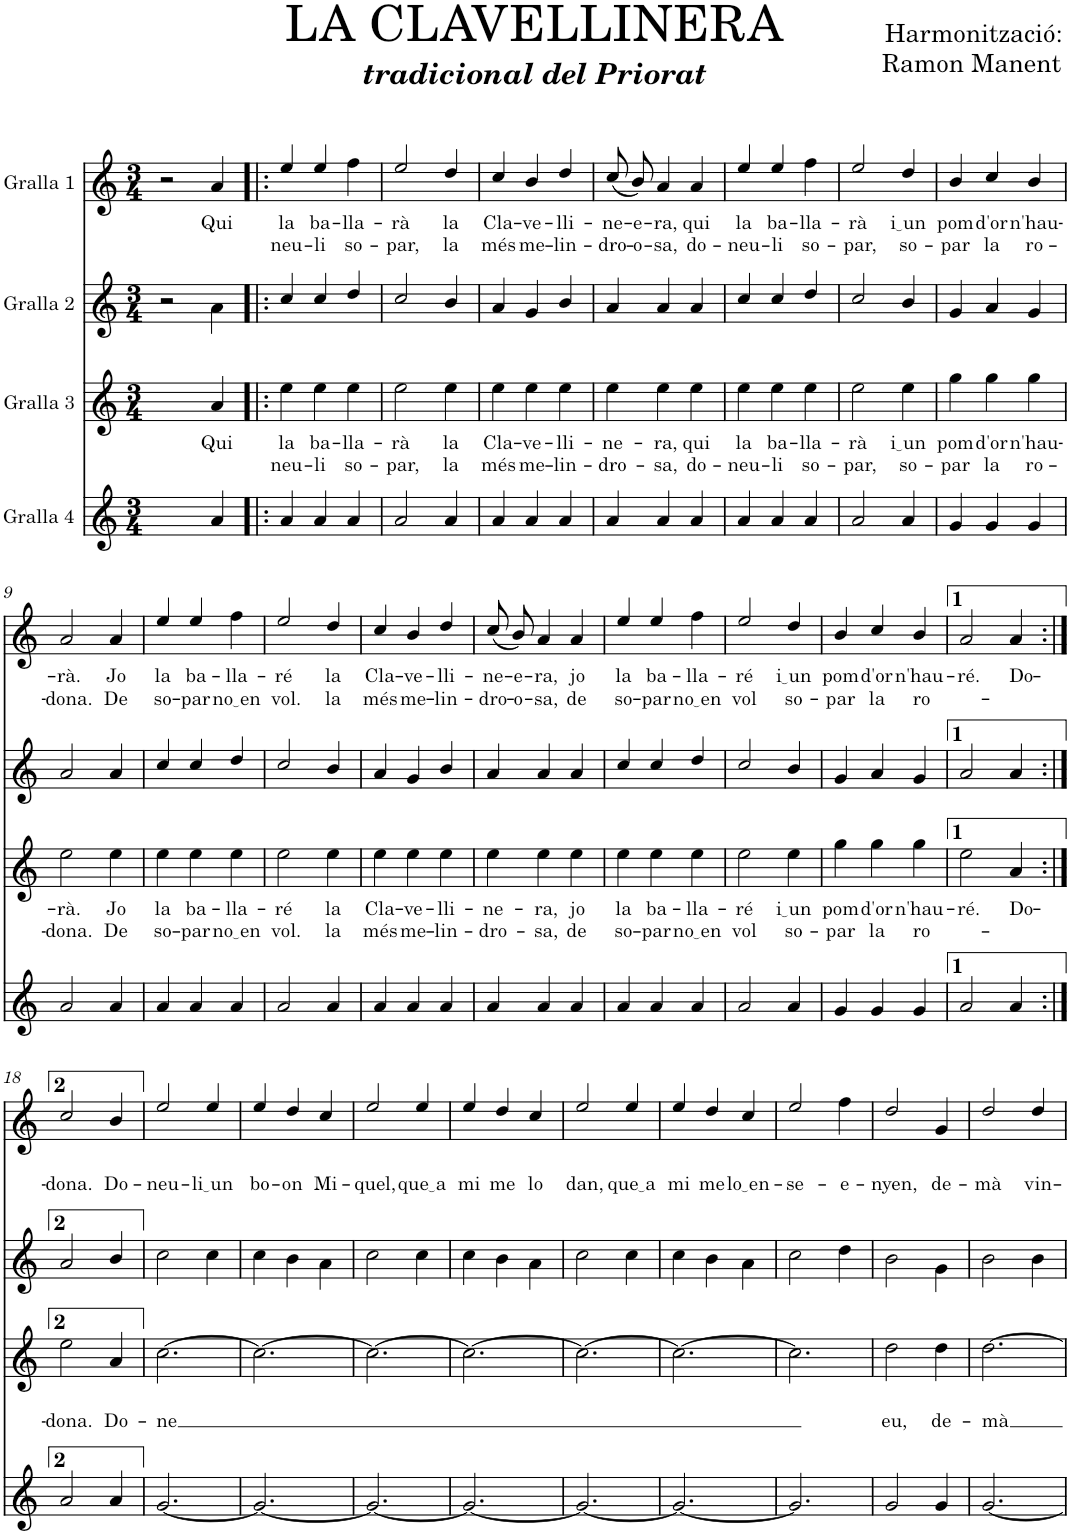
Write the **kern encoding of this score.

**kern	**kern	**text	**text	**kern	**kern	**text	**text
*part4	*part3	*part3	*part3	*part2	*part1	*part1	*part1
*staff4	*staff3	*staff3	*staff3	*staff2	*staff1	*staff1	*staff1
*I"Gralla 4	*I"Gralla 3	*	*	*I"Gralla 2	*I"Gralla 1	*	*
*clefG2	*clefG2	*	*	*clefG2	*clefG2	*	*
*k[]	*k[]	*	*	*k[]	*k[]	*	*
*M3/4	*M3/4	*	*	*M3/4	*M3/4	*	*
=1	=1	=1	=1	=1	=1	=1	=1
2ryy	2ryy	.	.	2r	2r	.	.
!	!	!LO:LY:b	!	!	!	!LO:LY:b	!
4a/	4a/	Qui	.	4a\	4a/	Qui	.
=2!|:	=2!|:	=2!|:	=2!|:	=2!|:	=2!|:	=2!|:	=2!|:
!	!	!LO:LY:b	!LO:LY:b	!	!	!LO:LY:b	!LO:LY:b
4a/	4ee\	la	neu-	4cc/	4ee/	la	neu-
!	!	!LO:LY:b	!LO:LY:b	!	!	!LO:LY:b	!LO:LY:b
4a/	4ee\	ba-	-li	4cc/	4ee/	ba-	-li
!	!	!LO:LY:b	!LO:LY:b	!	!	!LO:LY:b	!LO:LY:b
4a/	4ee\	-lla-	so-	4dd/	4ff\	-lla-	so-
=3	=3	=3	=3	=3	=3	=3	=3
!	!	!LO:LY:b	!LO:LY:b	!	!	!LO:LY:b	!LO:LY:b
2a/	2ee\	-rà	-par,	2cc/	2ee/	-rà	-par,
!	!	!LO:LY:b	!LO:LY:b	!	!	!LO:LY:b	!LO:LY:b
4a/	4ee\	la	la	4b/	4dd/	la	la
=4	=4	=4	=4	=4	=4	=4	=4
!	!	!LO:LY:b	!LO:LY:b	!	!	!LO:LY:b	!LO:LY:b
4a/	4ee\	Cla-	més	4a/	4cc/	Cla-	més
!	!	!LO:LY:b	!LO:LY:b	!	!	!LO:LY:b	!LO:LY:b
4a/	4ee\	-ve-	me-	4g/	4b/	-ve-	me-
!	!	!LO:LY:b	!LO:LY:b	!	!	!LO:LY:b	!LO:LY:b
4a/	4ee\	-lli-	-lin-	4b/	4dd/	-lli-	-lin-
=5	=5	=5	=5	=5	=5	=5	=5
!	!	!LO:LY:b	!LO:LY:b	!	!	!LO:LY:b	!LO:LY:b
4a/	4ee\	-ne-	-dro-	4a/	(8cc/L	-ne-	-dro-
!	!	!	!	!	!	!LO:LY:b	!LO:LY:b
.	.	.	.	.	8b/J)	-e-	-o-
!	!	!LO:LY:b	!LO:LY:b	!	!	!LO:LY:b	!LO:LY:b
4a/	4ee\	-ra,	-sa,	4a/	4a/	-ra,	-sa,
!	!	!LO:LY:b	!LO:LY:b	!	!	!LO:LY:b	!LO:LY:b
4a/	4ee\	qui	do-	4a/	4a/	qui	do-
=6	=6	=6	=6	=6	=6	=6	=6
!	!	!LO:LY:b	!LO:LY:b	!	!	!LO:LY:b	!LO:LY:b
4a/	4ee\	la	-neu-	4cc/	4ee/	la	-neu-
!	!	!LO:LY:b	!LO:LY:b	!	!	!LO:LY:b	!LO:LY:b
4a/	4ee\	ba-	-li	4cc/	4ee/	ba-	-li
!	!	!LO:LY:b	!LO:LY:b	!	!	!LO:LY:b	!LO:LY:b
4a/	4ee\	-lla-	so-	4dd/	4ff\	-lla-	so-
=7	=7	=7	=7	=7	=7	=7	=7
!	!	!LO:LY:b	!LO:LY:b	!	!	!LO:LY:b	!LO:LY:b
2a/	2ee\	-rà	-par,	2cc/	2ee/	-rà	-par,
!	!	!LO:LY:b	!LO:LY:b	!	!	!LO:LY:b	!LO:LY:b
4a/	4ee\	i un	so-	4b/	4dd/	i un	so-
=8	=8	=8	=8	=8	=8	=8	=8
!	!	!LO:LY:b	!LO:LY:b	!	!	!LO:LY:b	!LO:LY:b
4g/	4gg\	pom	-par	4g/	4b/	pom	-par
!	!	!LO:LY:b	!LO:LY:b	!	!	!LO:LY:b	!LO:LY:b
4g/	4gg\	d'or	la	4a/	4cc/	d'or	la
!	!	!LO:LY:b	!LO:LY:b	!	!	!LO:LY:b	!LO:LY:b
4g/	4gg\	n'hau-	ro-	4g/	4b/	n'hau-	ro-
!!LO:LB:g=z
=9	=9	=9	=9	=9	=9	=9	=9
!	!	!LO:LY:b	!LO:LY:b	!	!	!LO:LY:b	!LO:LY:b
2a/	2ee\	-rà.	-dona.	2a/	2a/	-rà.	-dona.
!	!	!LO:LY:b	!LO:LY:b	!	!	!LO:LY:b	!LO:LY:b
4a/	4ee\	Jo	De	4a/	4a/	Jo	De
=10	=10	=10	=10	=10	=10	=10	=10
!	!	!LO:LY:b	!LO:LY:b	!	!	!LO:LY:b	!LO:LY:b
4a/	4ee\	la	so-	4cc/	4ee/	la	so-
!	!	!LO:LY:b	!LO:LY:b	!	!	!LO:LY:b	!LO:LY:b
4a/	4ee\	ba-	-par	4cc/	4ee/	ba-	-par
!	!	!LO:LY:b	!LO:LY:b	!	!	!LO:LY:b	!LO:LY:b
4a/	4ee\	-lla-	no en	4dd/	4ff\	-lla-	no en
=11	=11	=11	=11	=11	=11	=11	=11
!	!	!LO:LY:b	!LO:LY:b	!	!	!LO:LY:b	!LO:LY:b
2a/	2ee\	-ré	vol.	2cc/	2ee/	-ré	vol.
!	!	!LO:LY:b	!LO:LY:b	!	!	!LO:LY:b	!LO:LY:b
4a/	4ee\	la	la	4b/	4dd/	la	la
=12	=12	=12	=12	=12	=12	=12	=12
!	!	!LO:LY:b	!LO:LY:b	!	!	!LO:LY:b	!LO:LY:b
4a/	4ee\	Cla-	més	4a/	4cc/	Cla-	més
!	!	!LO:LY:b	!LO:LY:b	!	!	!LO:LY:b	!LO:LY:b
4a/	4ee\	-ve-	me-	4g/	4b/	-ve-	me-
!	!	!LO:LY:b	!LO:LY:b	!	!	!LO:LY:b	!LO:LY:b
4a/	4ee\	-lli-	-lin-	4b/	4dd/	-lli-	-lin-
=13	=13	=13	=13	=13	=13	=13	=13
!	!	!LO:LY:b	!LO:LY:b	!	!	!LO:LY:b	!LO:LY:b
4a/	4ee\	-ne-	-dro-	4a/	(8cc/L	-ne-	-dro-
!	!	!	!	!	!	!LO:LY:b	!LO:LY:b
.	.	.	.	.	8b/J)	-e-	-o-
!	!	!LO:LY:b	!LO:LY:b	!	!	!LO:LY:b	!LO:LY:b
4a/	4ee\	-ra,	-sa,	4a/	4a/	-ra,	-sa,
!	!	!LO:LY:b	!LO:LY:b	!	!	!LO:LY:b	!LO:LY:b
4a/	4ee\	jo	de	4a/	4a/	jo	de
=14	=14	=14	=14	=14	=14	=14	=14
!	!	!LO:LY:b	!LO:LY:b	!	!	!LO:LY:b	!LO:LY:b
4a/	4ee\	la	so-	4cc/	4ee/	la	so-
!	!	!LO:LY:b	!LO:LY:b	!	!	!LO:LY:b	!LO:LY:b
4a/	4ee\	ba-	-par	4cc/	4ee/	ba-	-par
!	!	!LO:LY:b	!LO:LY:b	!	!	!LO:LY:b	!LO:LY:b
4a/	4ee\	-lla-	no en	4dd/	4ff\	-lla-	no en
=15	=15	=15	=15	=15	=15	=15	=15
!	!	!LO:LY:b	!LO:LY:b	!	!	!LO:LY:b	!LO:LY:b
2a/	2ee\	-ré	vol	2cc/	2ee/	-ré	vol
!	!	!LO:LY:b	!LO:LY:b	!	!	!LO:LY:b	!LO:LY:b
4a/	4ee\	i un	so-	4b/	4dd/	i un	so-
=16	=16	=16	=16	=16	=16	=16	=16
!	!	!LO:LY:b	!LO:LY:b	!	!	!LO:LY:b	!LO:LY:b
4g/	4gg\	pom	-par	4g/	4b/	pom	-par
!	!	!LO:LY:b	!LO:LY:b	!	!	!LO:LY:b	!LO:LY:b
4g/	4gg\	d'or	la	4a/	4cc/	d'or	la
!	!	!LO:LY:b	!LO:LY:b	!	!	!LO:LY:b	!LO:LY:b
4g/	4gg\	n'hau-	ro-	4g/	4b/	n'hau-	ro-
=17	=17	=17	=17	=17	=17	=17	=17
!	!	!LO:LY:b	!	!	!	!LO:LY:b	!
2a/	2ee\	-ré.	.	2a/	2a/	-ré.	.
!	!	!LO:LY:b	!	!	!	!LO:LY:b	!
4a/	4a/	Do-	.	4a/	4a/	Do-	.
!!LO:LB:g=z
=18:|!	=18:|!	=18:|!	=18:|!	=18:|!	=18:|!	=18:|!	=18:|!
!	!	!	!LO:LY:b	!	!	!	!LO:LY:b
2a/	2ee\	.	-dona.	2a/	2cc/	.	-dona.
!	!	!	!LO:LY:b	!	!	!	!LO:LY:b
4a/	4a/	.	Do-	4b/	4b/	.	Do-
=19	=19	=19	=19	=19	=19	=19	=19
!	!	!	!LO:LY:b	!	!	!	!LO:LY:b
[2.g/	[2.cc\	.	-ne	2cc\	2ee/	.	-neu-
!	!	!	!	!	!	!	!LO:LY:b
.	.	.	.	4cc\	4ee/	.	li un
=20	=20	=20	=20	=20	=20	=20	=20
!	!	!	!	!	!	!	!LO:LY:b
2.g/_	2.cc\_	.	.	4cc\	4ee/	.	bo-
!	!	!	!	!	!	!	!LO:LY:b
.	.	.	.	4b\	4dd/	.	-on
!	!	!	!	!	!	!	!LO:LY:b
.	.	.	.	4a\	4cc/	.	Mi-
=21	=21	=21	=21	=21	=21	=21	=21
!	!	!	!	!	!	!	!LO:LY:b
2.g/_	2.cc\_	.	.	2cc\	2ee/	.	-quel,
!	!	!	!	!	!	!	!LO:LY:b
.	.	.	.	4cc\	4ee/	.	que a
=22	=22	=22	=22	=22	=22	=22	=22
!	!	!	!	!	!	!	!LO:LY:b
2.g/_	2.cc\_	.	.	4cc\	4ee/	.	mi
!	!	!	!	!	!	!	!LO:LY:b
.	.	.	.	4b\	4dd/	.	me
!	!	!	!	!	!	!	!LO:LY:b
.	.	.	.	4a\	4cc/	.	lo
=23	=23	=23	=23	=23	=23	=23	=23
!	!	!	!	!	!	!	!LO:LY:b
2.g/_	2.cc\_	.	.	2cc\	2ee/	.	dan,
!	!	!	!	!	!	!	!LO:LY:b
.	.	.	.	4cc\	4ee/	.	que a
=24	=24	=24	=24	=24	=24	=24	=24
!	!	!	!	!	!	!	!LO:LY:b
2.g/_	2.cc\_	.	.	4cc\	4ee/	.	mi
!	!	!	!	!	!	!	!LO:LY:b
.	.	.	.	4b\	4dd/	.	me
!	!	!	!	!	!	!	!LO:LY:b
.	.	.	.	4a\	4cc/	.	lo en
=25	=25	=25	=25	=25	=25	=25	=25
!	!	!	!	!	!	!	!LO:LY:b
2.g/]	2.cc\]	.	.	2cc\	2ee/	.	-se-
!	!	!	!	!	!	!	!LO:LY:b
.	.	.	.	4dd\	4ff\	.	-e-
=26	=26	=26	=26	=26	=26	=26	=26
!	!	!	!LO:LY:b	!	!	!	!LO:LY:b
2g/	2dd\	.	eu,	2b\	2dd/	.	-nyen,
!	!	!	!LO:LY:b	!	!	!	!LO:LY:b
4g/	4dd\	.	de-	4g\	4g/	.	de-
=27	=27	=27	=27	=27	=27	=27	=27
!	!	!	!LO:LY:b	!	!	!	!LO:LY:b
[2.g/	[2.dd\	.	-mà	2b\	2dd/	.	-mà
!	!	!	!	!	!	!	!LO:LY:b
.	.	.	.	4b\	4dd/	.	vin-
=	=	=	=	=	=	=	=
*-	*-	*-	*-	*-	*-	*-	*-
